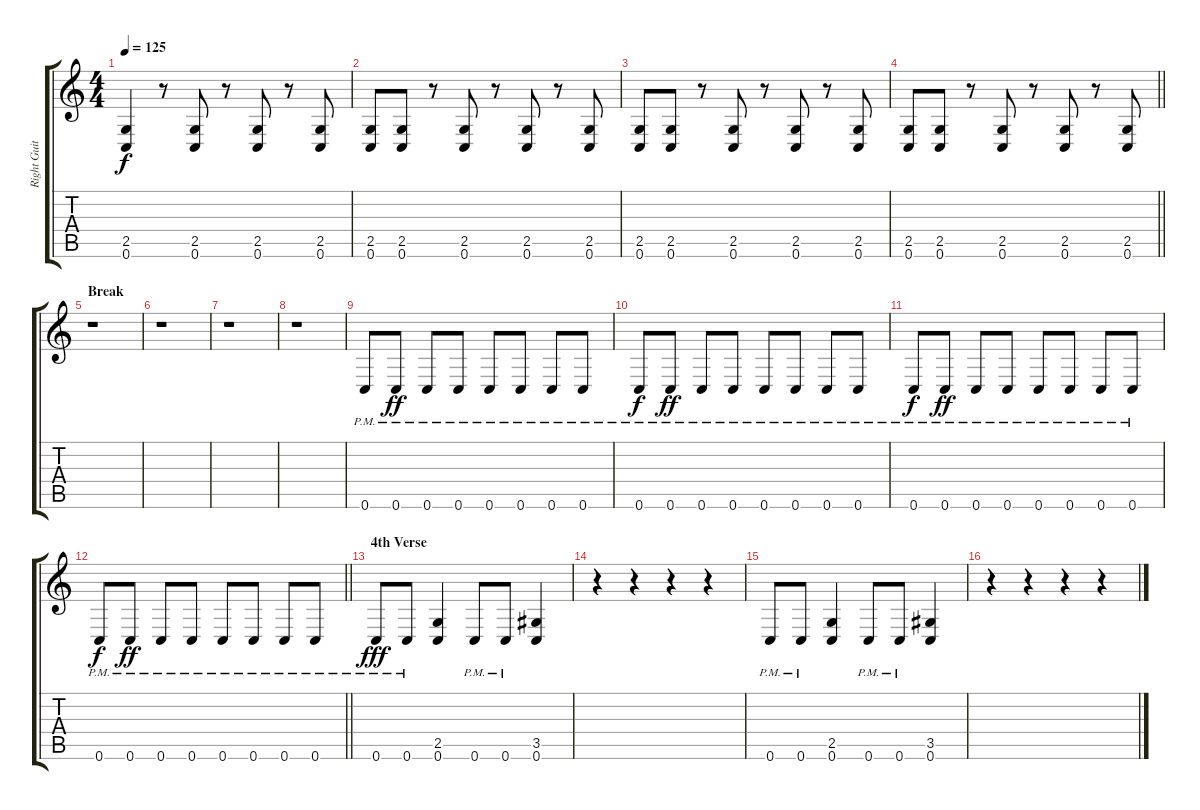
\track ("Right Guitar" "Right Guit") {instrument distortionguitar}
\staff {score tabs}
\tuning (C4 G3 Eb3 Bb2 F2 C2) {hide}
\ts (4 4)
\tempo 125
\clef g2
\ks c
(2.5 0.6).4{dy f} r.8 (2.5 0.6).8 r.8 (2.5 0.6).8 r.8 (2.5 0.6).8 |
(2.5 0.6).8 (2.5 0.6).8 r.8 (2.5 0.6).8 r.8 (2.5 0.6).8 r.8 (2.5 0.6).8 |
(2.5 0.6).8 (2.5 0.6).8 r.8 (2.5 0.6).8 r.8 (2.5 0.6).8 r.8 (2.5 0.6).8 |
\barLineRight lightlight
(2.5 0.6).8 (2.5 0.6).8 r.8 (2.5 0.6).8 r.8 (2.5 0.6).8 r.8 (2.5 0.6).8 |
\section ("" "Break")
r.1 |
r.1 |
r.1 |
r.1 |
0.6{pm}.8 0.6{pm}.8{dy ff} 0.6{pm}.8 0.6{pm}.8 0.6{pm}.8 0.6{pm}.8 0.6{pm}.8 0.6{pm}.8 |
0.6{pm}.8{dy f} 0.6{pm}.8{dy ff} 0.6{pm}.8 0.6{pm}.8 0.6{pm}.8 0.6{pm}.8 0.6{pm}.8 0.6{pm}.8 |
0.6{pm}.8{dy f} 0.6{pm}.8{dy ff} 0.6{pm}.8 0.6{pm}.8 0.6{pm}.8 0.6{pm}.8 0.6{pm}.8 0.6{pm}.8 |
\barLineRight lightlight
0.6{pm}.8{dy f} 0.6{pm}.8{dy ff} 0.6{pm}.8 0.6{pm}.8 0.6{pm}.8 0.6{pm}.8 0.6{pm}.8 0.6{pm}.8 |
\section ("" "4th Verse")
0.6{pm}.8{dy fff volume 16} 0.6{pm}.8 (2.5 0.6).4 0.6{pm}.8 0.6{pm}.8 (3.5 0.6).4 |
r.4 r.4 r.4 r.4 |
0.6{pm}.8 0.6{pm}.8 (2.5 0.6).4 0.6{pm}.8 0.6{pm}.8 (3.5 0.6).4 |
r.4 r.4 r.4 r.4
